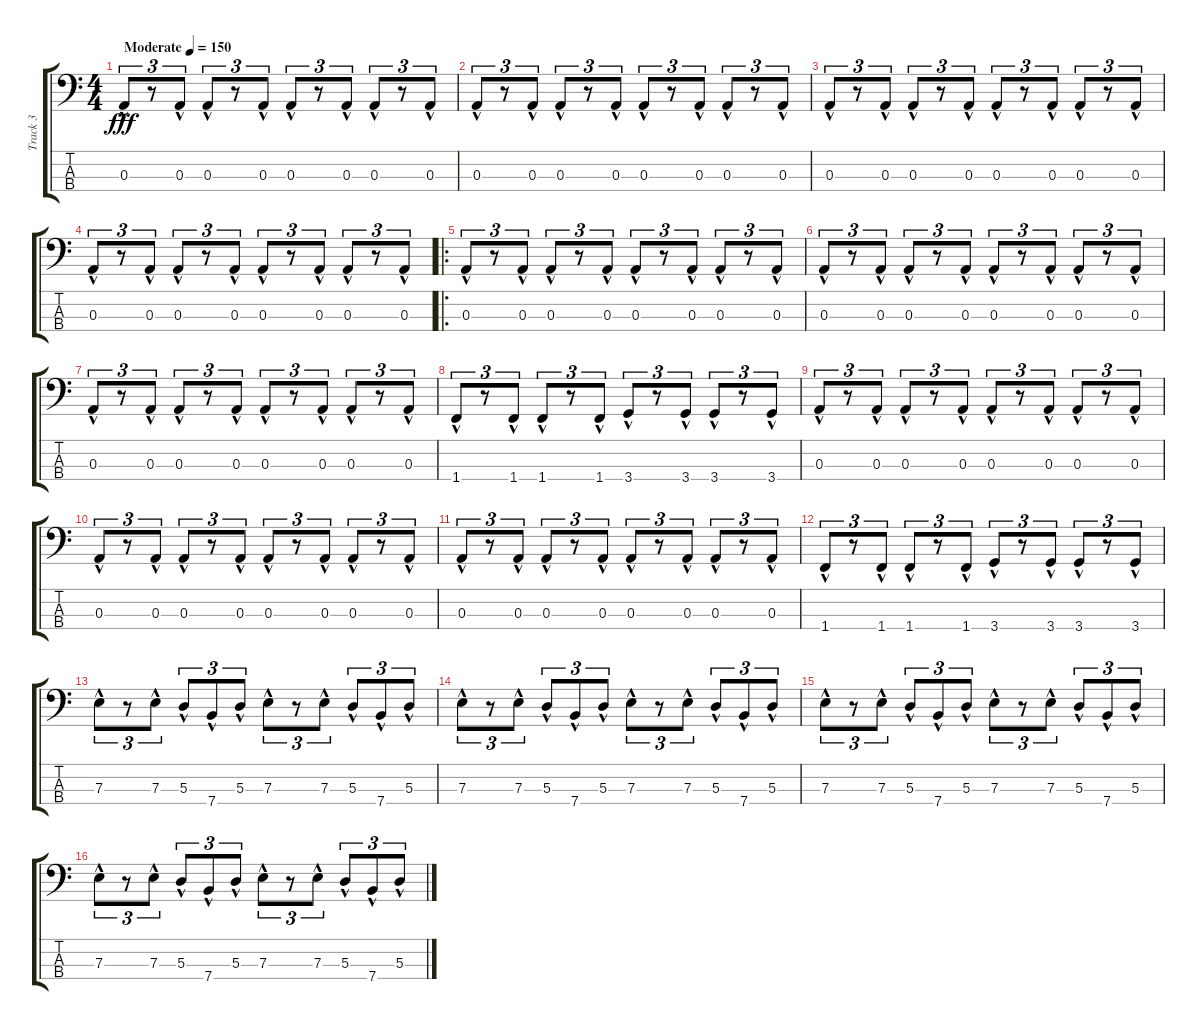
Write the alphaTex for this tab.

\track ("Track 3" "Track 3") {instrument electricbasspick}
\staff {score tabs}
\tuning (G2 D2 A1 E1) {hide}
\ts (4 4)
\tempo (150 "Moderate")
\clef f4
\ks c
0.3{hac}.8{tu (3 2) dy fff instrument electricbasspick} r.8{tu (3 2)} 0.3{hac}.8{tu (3 2)} 0.3{hac}.8{tu (3 2)} r.8{tu (3 2)} 0.3{hac}.8{tu (3 2)} 0.3{hac}.8{tu (3 2)} r.8{tu (3 2)} 0.3{hac}.8{tu (3 2)} 0.3{hac}.8{tu (3 2)} r.8{tu (3 2)} 0.3{hac}.8{tu (3 2)} |
0.3{hac}.8{tu (3 2)} r.8{tu (3 2)} 0.3{hac}.8{tu (3 2)} 0.3{hac}.8{tu (3 2)} r.8{tu (3 2)} 0.3{hac}.8{tu (3 2)} 0.3{hac}.8{tu (3 2)} r.8{tu (3 2)} 0.3{hac}.8{tu (3 2)} 0.3{hac}.8{tu (3 2)} r.8{tu (3 2)} 0.3{hac}.8{tu (3 2)} |
0.3{hac}.8{tu (3 2)} r.8{tu (3 2)} 0.3{hac}.8{tu (3 2)} 0.3{hac}.8{tu (3 2)} r.8{tu (3 2)} 0.3{hac}.8{tu (3 2)} 0.3{hac}.8{tu (3 2)} r.8{tu (3 2)} 0.3{hac}.8{tu (3 2)} 0.3{hac}.8{tu (3 2)} r.8{tu (3 2)} 0.3{hac}.8{tu (3 2)} |
0.3{hac}.8{tu (3 2)} r.8{tu (3 2)} 0.3{hac}.8{tu (3 2)} 0.3{hac}.8{tu (3 2)} r.8{tu (3 2)} 0.3{hac}.8{tu (3 2)} 0.3{hac}.8{tu (3 2)} r.8{tu (3 2)} 0.3{hac}.8{tu (3 2)} 0.3{hac}.8{tu (3 2)} r.8{tu (3 2)} 0.3{hac}.8{tu (3 2)} |
\ro
0.3{hac}.8{tu (3 2)} r.8{tu (3 2)} 0.3{hac}.8{tu (3 2)} 0.3{hac}.8{tu (3 2)} r.8{tu (3 2)} 0.3{hac}.8{tu (3 2)} 0.3{hac}.8{tu (3 2)} r.8{tu (3 2)} 0.3{hac}.8{tu (3 2)} 0.3{hac}.8{tu (3 2)} r.8{tu (3 2)} 0.3{hac}.8{tu (3 2)} |
0.3{hac}.8{tu (3 2)} r.8{tu (3 2)} 0.3{hac}.8{tu (3 2)} 0.3{hac}.8{tu (3 2)} r.8{tu (3 2)} 0.3{hac}.8{tu (3 2)} 0.3{hac}.8{tu (3 2)} r.8{tu (3 2)} 0.3{hac}.8{tu (3 2)} 0.3{hac}.8{tu (3 2)} r.8{tu (3 2)} 0.3{hac}.8{tu (3 2)} |
0.3{hac}.8{tu (3 2)} r.8{tu (3 2)} 0.3{hac}.8{tu (3 2)} 0.3{hac}.8{tu (3 2)} r.8{tu (3 2)} 0.3{hac}.8{tu (3 2)} 0.3{hac}.8{tu (3 2)} r.8{tu (3 2)} 0.3{hac}.8{tu (3 2)} 0.3{hac}.8{tu (3 2)} r.8{tu (3 2)} 0.3{hac}.8{tu (3 2)} |
1.4{hac}.8{tu (3 2)} r.8{tu (3 2)} 1.4{hac}.8{tu (3 2)} 1.4{hac}.8{tu (3 2)} r.8{tu (3 2)} 1.4{hac}.8{tu (3 2)} 3.4{hac}.8{tu (3 2)} r.8{tu (3 2)} 3.4{hac}.8{tu (3 2)} 3.4{hac}.8{tu (3 2)} r.8{tu (3 2)} 3.4{hac}.8{tu (3 2)} |
0.3{hac}.8{tu (3 2)} r.8{tu (3 2)} 0.3{hac}.8{tu (3 2)} 0.3{hac}.8{tu (3 2)} r.8{tu (3 2)} 0.3{hac}.8{tu (3 2)} 0.3{hac}.8{tu (3 2)} r.8{tu (3 2)} 0.3{hac}.8{tu (3 2)} 0.3{hac}.8{tu (3 2)} r.8{tu (3 2)} 0.3{hac}.8{tu (3 2)} |
0.3{hac}.8{tu (3 2)} r.8{tu (3 2)} 0.3{hac}.8{tu (3 2)} 0.3{hac}.8{tu (3 2)} r.8{tu (3 2)} 0.3{hac}.8{tu (3 2)} 0.3{hac}.8{tu (3 2)} r.8{tu (3 2)} 0.3{hac}.8{tu (3 2)} 0.3{hac}.8{tu (3 2)} r.8{tu (3 2)} 0.3{hac}.8{tu (3 2)} |
0.3{hac}.8{tu (3 2)} r.8{tu (3 2)} 0.3{hac}.8{tu (3 2)} 0.3{hac}.8{tu (3 2)} r.8{tu (3 2)} 0.3{hac}.8{tu (3 2)} 0.3{hac}.8{tu (3 2)} r.8{tu (3 2)} 0.3{hac}.8{tu (3 2)} 0.3{hac}.8{tu (3 2)} r.8{tu (3 2)} 0.3{hac}.8{tu (3 2)} |
1.4{hac}.8{tu (3 2)} r.8{tu (3 2)} 1.4{hac}.8{tu (3 2)} 1.4{hac}.8{tu (3 2)} r.8{tu (3 2)} 1.4{hac}.8{tu (3 2)} 3.4{hac}.8{tu (3 2)} r.8{tu (3 2)} 3.4{hac}.8{tu (3 2)} 3.4{hac}.8{tu (3 2)} r.8{tu (3 2)} 3.4{hac}.8{tu (3 2)} |
7.3{hac}.8{tu (3 2)} r.8{tu (3 2)} 7.3{hac}.8{tu (3 2)} 5.3{hac}.8{tu (3 2)} 7.4{hac}.8{tu (3 2)} 5.3{hac}.8{tu (3 2)} 7.3{hac}.8{tu (3 2)} r.8{tu (3 2)} 7.3{hac}.8{tu (3 2)} 5.3{hac}.8{tu (3 2)} 7.4{hac}.8{tu (3 2)} 5.3{hac}.8{tu (3 2)} |
7.3{hac}.8{tu (3 2)} r.8{tu (3 2)} 7.3{hac}.8{tu (3 2)} 5.3{hac}.8{tu (3 2)} 7.4{hac}.8{tu (3 2)} 5.3{hac}.8{tu (3 2)} 7.3{hac}.8{tu (3 2)} r.8{tu (3 2)} 7.3{hac}.8{tu (3 2)} 5.3{hac}.8{tu (3 2)} 7.4{hac}.8{tu (3 2)} 5.3{hac}.8{tu (3 2)} |
7.3{hac}.8{tu (3 2)} r.8{tu (3 2)} 7.3{hac}.8{tu (3 2)} 5.3{hac}.8{tu (3 2)} 7.4{hac}.8{tu (3 2)} 5.3{hac}.8{tu (3 2)} 7.3{hac}.8{tu (3 2)} r.8{tu (3 2)} 7.3{hac}.8{tu (3 2)} 5.3{hac}.8{tu (3 2)} 7.4{hac}.8{tu (3 2)} 5.3{hac}.8{tu (3 2)} |
7.3{hac}.8{tu (3 2)} r.8{tu (3 2)} 7.3{hac}.8{tu (3 2)} 5.3{hac}.8{tu (3 2)} 7.4{hac}.8{tu (3 2)} 5.3{hac}.8{tu (3 2)} 7.3{hac}.8{tu (3 2)} r.8{tu (3 2)} 7.3{hac}.8{tu (3 2)} 5.3{hac}.8{tu (3 2)} 7.4{hac}.8{tu (3 2)} 5.3{hac}.8{tu (3 2)}
